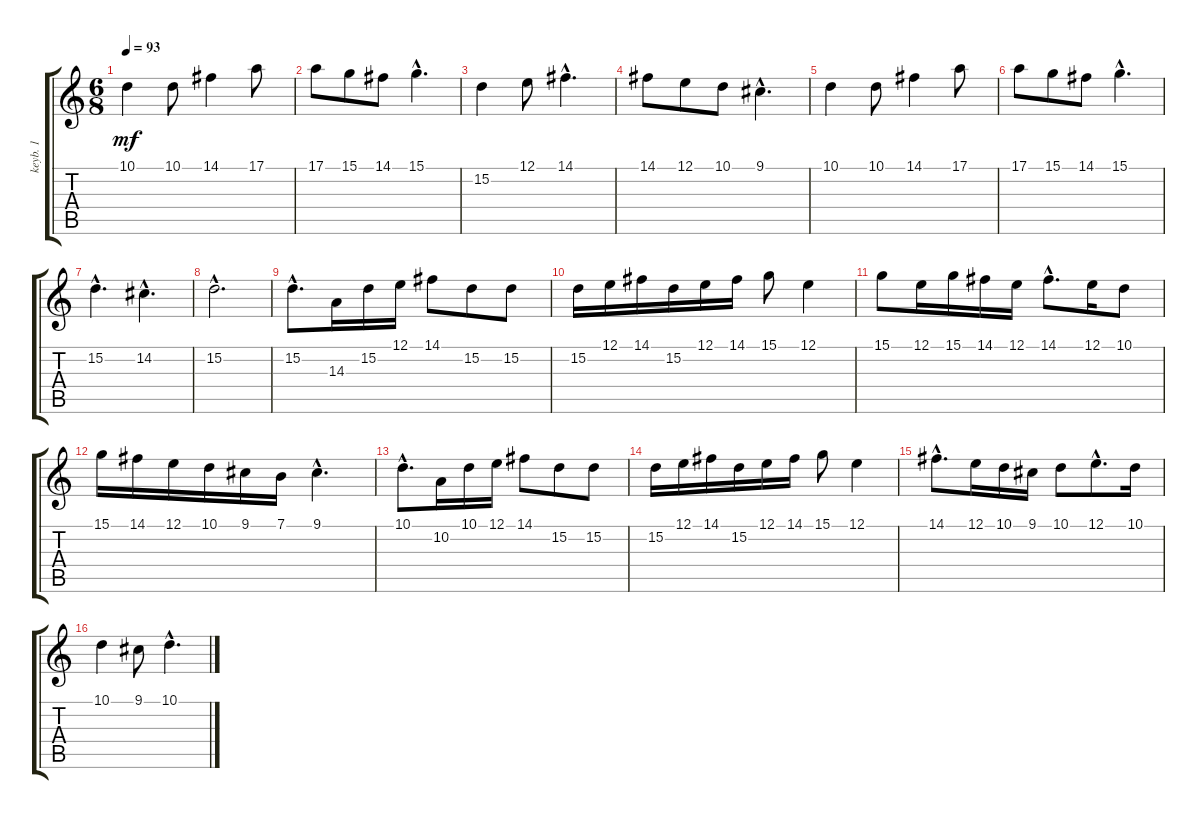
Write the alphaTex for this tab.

\track ("keyb. 1" "keyb. 1") {instrument koto}
\staff {score tabs}
\tuning (E4 B3 G3 D3 A2 E2) {hide}
\ts (6 8)
\tempo 93
\clef g2
\ks c
10.1.4{dy mf instrument trumpet} 10.1.8 14.1.4 17.1.8 |
17.1.8 15.1.8 14.1.8 15.1{hac}.4{d} |
15.2.4 12.1.8 14.1{hac}.4{d} |
14.1.8 12.1.8 10.1.8 9.1{hac}.4{d} |
10.1.4 10.1.8 14.1.4 17.1.8 |
17.1.8 15.1.8 14.1.8 15.1{hac}.4{d} |
15.2{hac}.4{d} 14.2{hac}.4{d} |
15.2{hac}.2{d} |
15.2{hac}.8{d instrument koto} 14.3.16 15.2.16 12.1.16 14.1.8 15.2.8 15.2.8 |
15.2.16 12.1.16 14.1.16 15.2.16 12.1.16 14.1.16 15.1.8 12.1.4 |
15.1.8 12.1.16 15.1.16 14.1.16 12.1.16 14.1{hac}.8{d} 12.1.16 10.1.8 |
15.1.16 14.1.16 12.1.16 10.1.16 9.1.16 7.1.16 9.1{hac}.4{d} |
10.1{hac}.8{d} 10.2.16 10.1.16 12.1.16 14.1.8 15.2.8 15.2.8 |
15.2.16 12.1.16 14.1.16 15.2.16 12.1.16 14.1.16 15.1.8 12.1.4 |
14.1{hac}.8{d} 12.1.16 10.1.16 9.1.16 10.1.8 12.1{hac}.8{d} 10.1.16 |
10.1.4 9.1.8 10.1{hac}.4{d}
